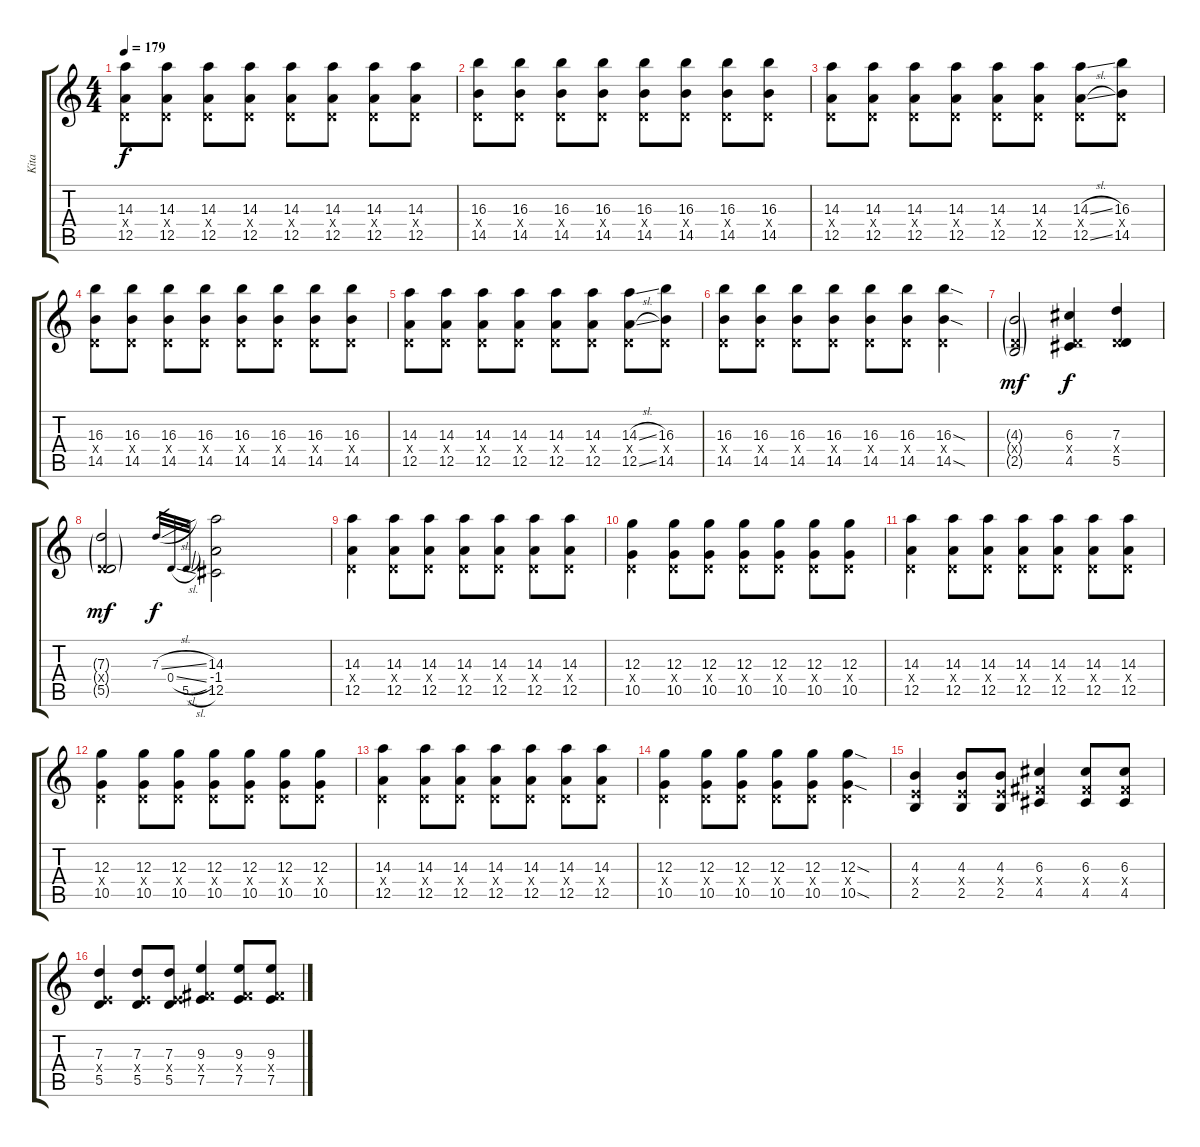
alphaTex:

\track ("Kita" "Kita") {instrument overdrivenguitar}
\staff {score tabs}
\tuning (E4 B3 G3 D3 A2 E2) {hide}
\ts (4 4)
\tempo 179
\clef g2
\ks c
(14.3 0.4{x} 12.5).8{dy f} (14.3 0.4{x} 12.5).8 (14.3 0.4{x} 12.5).8 (14.3 0.4{x} 12.5).8 (14.3 0.4{x} 12.5).8 (14.3 0.4{x} 12.5).8 (14.3 0.4{x} 12.5).8 (14.3 0.4{x} 12.5).8 |
(16.3 0.4{x} 14.5).8 (16.3 0.4{x} 14.5).8 (16.3 0.4{x} 14.5).8 (16.3 0.4{x} 14.5).8 (16.3 0.4{x} 14.5).8 (16.3 0.4{x} 14.5).8 (16.3 0.4{x} 14.5).8 (16.3 0.4{x} 14.5).8 |
(14.3 0.4{x} 12.5).8 (14.3 0.4{x} 12.5).8 (14.3 0.4{x} 12.5).8 (14.3 0.4{x} 12.5).8 (14.3 0.4{x} 12.5).8 (14.3 0.4{x} 12.5).8 (14.3{sl} 0.4{x} 12.5{sl}).8 (16.3 0.4{x} 14.5).8 |
(16.3 0.4{x} 14.5).8 (16.3 0.4{x} 14.5).8 (16.3 0.4{x} 14.5).8 (16.3 0.4{x} 14.5).8 (16.3 0.4{x} 14.5).8 (16.3 0.4{x} 14.5).8 (16.3 0.4{x} 14.5).8 (16.3 0.4{x} 14.5).8 |
(14.3 0.4{x} 12.5).8 (14.3 0.4{x} 12.5).8 (14.3 0.4{x} 12.5).8 (14.3 0.4{x} 12.5).8 (14.3 0.4{x} 12.5).8 (14.3 0.4{x} 12.5).8 (14.3{sl} 0.4{x} 12.5{sl}).8 (16.3 0.4{x} 14.5).8 |
(16.3 0.4{x} 14.5).8 (16.3 0.4{x} 14.5).8 (16.3 0.4{x} 14.5).8 (16.3 0.4{x} 14.5).8 (16.3 0.4{x} 14.5).8 (16.3 0.4{x} 14.5).8 (16.3{sod} 0.4{x} 14.5{sod}).4 |
(4.3{g} 0.4{g x} 2.5{g}).2{dy mf} (6.3 0.4{x} 4.5).4{dy f} (7.3 0.4{x} 5.5).4 |
(7.3{g} 0.4{g x} 5.5{g}).2{dy mf} 7.3{sl}.32{gr dy f} 0.4{sl}.32{gr} 5.5{sl}.32{gr} (14.3 -1.4 12.5).2 |
(14.3 0.4{x} 12.5).4 (14.3 0.4{x} 12.5).8 (14.3 0.4{x} 12.5).8 (14.3 0.4{x} 12.5).8 (14.3 0.4{x} 12.5).8 (14.3 0.4{x} 12.5).8 (14.3 0.4{x} 12.5).8 |
(12.3 0.4{x} 10.5).4 (12.3 0.4{x} 10.5).8 (12.3 0.4{x} 10.5).8 (12.3 0.4{x} 10.5).8 (12.3 0.4{x} 10.5).8 (12.3 0.4{x} 10.5).8 (12.3 0.4{x} 10.5).8 |
(14.3 0.4{x} 12.5).4 (14.3 0.4{x} 12.5).8 (14.3 0.4{x} 12.5).8 (14.3 0.4{x} 12.5).8 (14.3 0.4{x} 12.5).8 (14.3 0.4{x} 12.5).8 (14.3 0.4{x} 12.5).8 |
(12.3 0.4{x} 10.5).4 (12.3 0.4{x} 10.5).8 (12.3 0.4{x} 10.5).8 (12.3 0.4{x} 10.5).8 (12.3 0.4{x} 10.5).8 (12.3 0.4{x} 10.5).8 (12.3 0.4{x} 10.5).8 |
(14.3 0.4{x} 12.5).4 (14.3 0.4{x} 12.5).8 (14.3 0.4{x} 12.5).8 (14.3 0.4{x} 12.5).8 (14.3 0.4{x} 12.5).8 (14.3 0.4{x} 12.5).8 (14.3 0.4{x} 12.5).8 |
(12.3 0.4{x} 10.5).4 (12.3 0.4{x} 10.5).8 (12.3 0.4{x} 10.5).8 (12.3 0.4{x} 10.5).8 (12.3 0.4{x} 10.5).8 (12.3{sod} 0.4{x} 10.5{sod}).4 |
(4.3 2.4{x} 2.5).4 (4.3 2.4{x} 2.5).8 (4.3 2.4{x} 2.5).8 (6.3 4.4{x} 4.5).4 (6.3 4.4{x} 4.5).8 (6.3 4.4{x} 4.5).8 |
(7.3 2.4{x} 5.5).4 (7.3 2.4{x} 5.5).8 (7.3 2.4{x} 5.5).8 (9.3 4.4{x} 7.5).4 (9.3 4.4{x} 7.5).8 (9.3 4.4{x} 7.5).8
